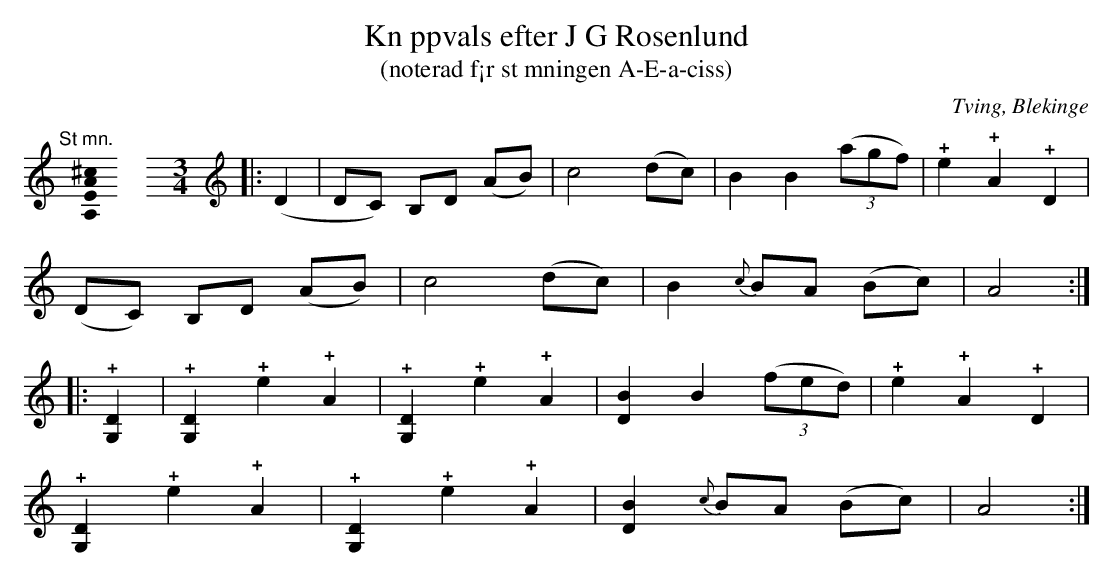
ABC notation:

X:1
T:Kn ppvals efter J G Rosenlund
T:(noterad f¡r st mningen A-E-a-ciss)
O:Tving, Blekinge
L:1/4
U:o=+open+
M:none
K:A
K:C
"@-20,30 St mn."[A,EA^c]0 \
[M:3/4]\
[K:C clef=treble]\
|: (D | D/C/) B,/D/ (A/B/) | c2 (d/c/) | B B ((3a/g/f/) | !+!e !+!A !+!D |
       (D/C/) B,/D/ (A/B/) | c2 (d/c/) | B {c}B/A/ (B/c/) | A2 :|
|: !+![G,D] | !+![G,D] !+!e !+!A | !+![G,D] !+!e !+!A | [DB] B ((3f/e/d/) | !+!e !+!A !+!D |
   !+![G,D] !+!e !+!A | !+![G,D] !+!e !+!A | [DB] {c}B/A/ (B/c/) | A2 :|
